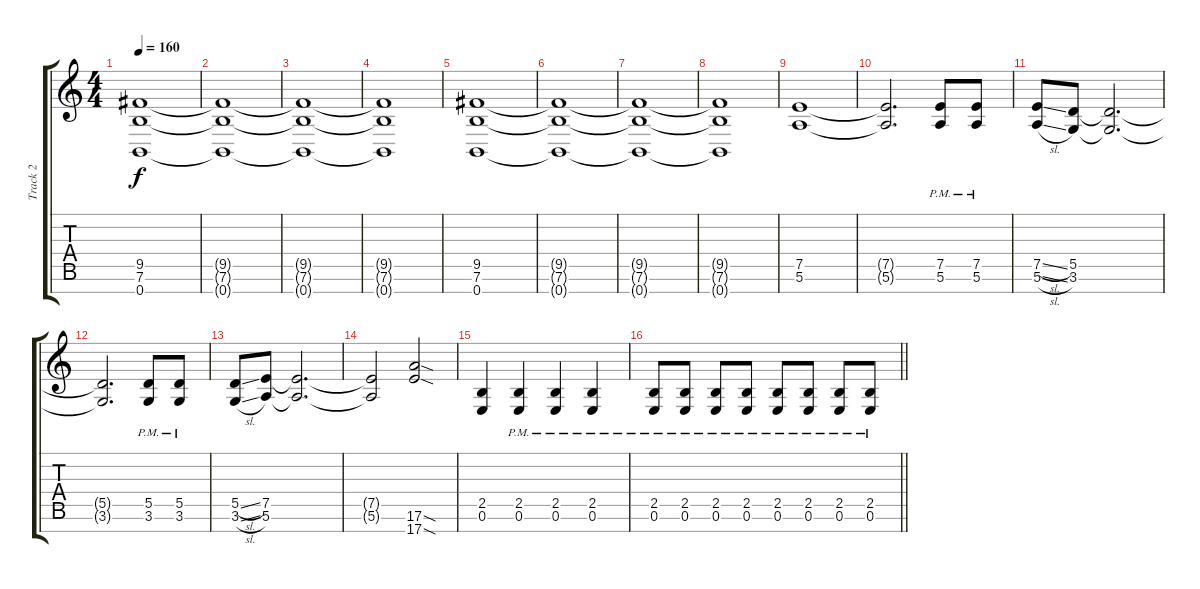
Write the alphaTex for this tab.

\track ("Track 2" "Track 2") {instrument distortionguitar}
\staff {score tabs}
\tuning (E4 B3 G3 D3 A2 E2 B1) {hide}
\ts (4 4)
\tempo 160
\clef g2
\ks c
(9.5 7.6 0.7).1{dy f} |
(9.5{t} 7.6{t} 0.7{t}).1 |
(9.5{t} 7.6{t} 0.7{t}).1 |
(9.5{t} 7.6{t} 0.7{t}).1 |
(9.5 7.6 0.7).1 |
(9.5{t} 7.6{t} 0.7{t}).1 |
(9.5{t} 7.6{t} 0.7{t}).1 |
(9.5{t} 7.6{t} 0.7{t}).1 |
(7.5 5.6).1 |
(7.5{t} 5.6{t}).2{d} (7.5{pm} 5.6{pm}).8 (7.5{pm} 5.6{pm}).8 |
(7.5{sl} 5.6{sl}).8 (5.5 3.6).8 (5.5{t} 3.6{t}).2{d} |
(5.5{t} 3.6{t}).2{d} (5.5{pm} 3.6{pm}).8 (5.5{pm} 3.6{pm}).8 |
(5.5{sl} 3.6{sl}).8 (7.5 5.6).8 (7.5{t} 5.6{t}).2{d} |
(7.5{t} 5.6{t}).2 (17.6{sod} 17.7{sod}).2 |
(2.5 0.6).4 (2.5{pm} 0.6{pm}).4 (2.5{pm} 0.6{pm}).4 (2.5{pm} 0.6{pm}).4 |
\barLineRight lightlight
(2.5{pm} 0.6{pm}).8 (2.5{pm} 0.6{pm}).8 (2.5{pm} 0.6{pm}).8 (2.5{pm} 0.6{pm}).8 (2.5{pm} 0.6{pm}).8 (2.5{pm} 0.6{pm}).8 (2.5{pm} 0.6{pm}).8 (2.5{pm} 0.6{pm}).8
